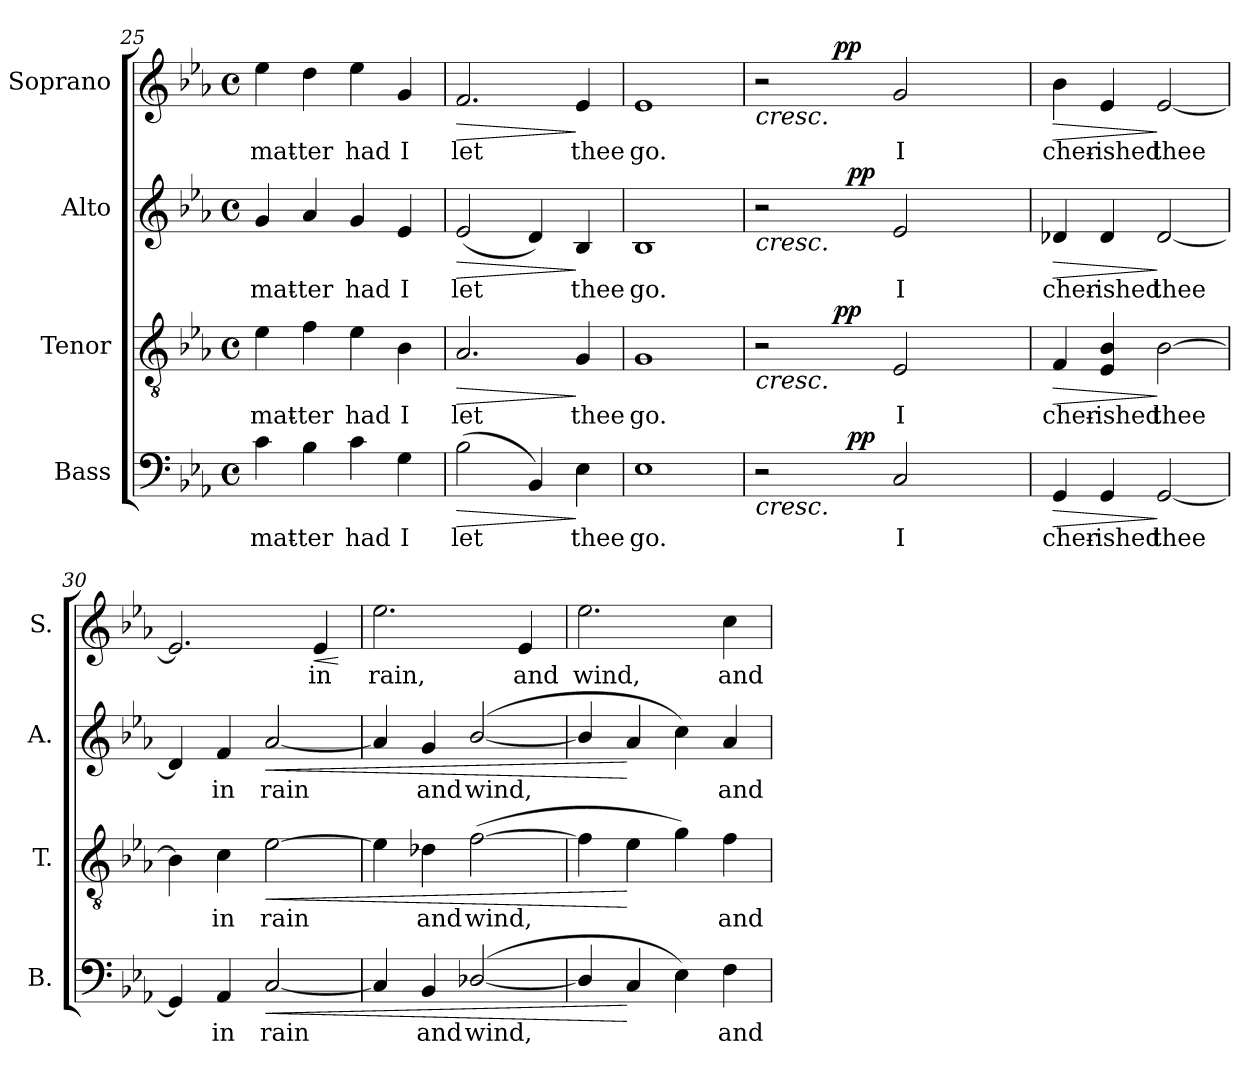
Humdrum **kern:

**kern	**text	**dynam	**kern	**text	**dynam	**kern	**text	**dynam	**kern	**text	**dynam
*part4	*part4	*part4	*part3	*part3	*part3	*part2	*part2	*part2	*part1	*part1	*part1
*staff4	*staff4	*staff4	*staff3	*staff3	*staff3	*staff2	*staff2	*staff2	*staff1	*staff1	*staff1
*I"Bass	*	*	*I"Tenor	*	*	*I"Alto	*	*	*I"Soprano	*	*
*I'B.	*	*	*I'T.	*	*	*I'A.	*	*	*I'S.	*	*
*clefF4	*	*	*clefGv2	*	*	*clefG2	*	*	*clefG2	*	*
*	*	*	*ITrd7c12	*	*	*	*	*	*	*	*
*k[b-e-a-]	*	*	*k[b-e-a-]	*	*	*k[b-e-a-]	*	*	*k[b-e-a-]	*	*
*E-:	*	*	*E-:	*	*	*E-:	*	*	*E-:	*	*
*M4/4	*	*	*M4/4	*	*	*M4/4	*	*	*M4/4	*	*
*met(c)	*	*	*met(c)	*	*	*met(c)	*	*	*met(c)	*	*
=25	=25	=25	=25	=25	=25	=25	=25	=25	=25	=25	=25
!	!LO:LY:b:color=#000000	!	!	!	!	!	!	!	!	!	!
!	!	!	!	!LO:LY:b:color=#000000	!	!	!	!	!	!	!
!	!	!	!	!	!	!	!LO:LY:b:color=#000000	!	!	!	!
!	!	!	!	!	!	!	!	!	!	!LO:LY:b:color=#000000	!
4ci\	mat-	.	4E-i\	mat-	.	4gi/	mat-	.	4ee-i\	mat-	.
!	!LO:LY:b:color=#000000	!	!	!	!	!	!	!	!	!	!
!	!	!	!	!LO:LY:b:color=#000000	!	!	!	!	!	!	!
!	!	!	!	!	!	!	!LO:LY:b:color=#000000	!	!	!	!
!	!	!	!	!	!	!	!	!	!	!LO:LY:b:color=#000000	!
4B-i\	-ter	.	4Fi\	-ter	.	4a-i/	-ter	.	4ddi\	-ter	.
!	!LO:LY:b:color=#000000	!	!	!	!	!	!	!	!	!	!
!	!	!	!	!LO:LY:b:color=#000000	!	!	!	!	!	!	!
!	!	!	!	!	!	!	!LO:LY:b:color=#000000	!	!	!	!
!	!	!	!	!	!	!	!	!	!	!LO:LY:b:color=#000000	!
4ci\	had	.	4E-i\	had	.	4gi/	had	.	4ee-i\	had	.
!	!LO:LY:b:color=#000000	!	!	!	!	!	!	!	!	!	!
!	!	!	!	!LO:LY:b:color=#000000	!	!	!	!	!	!	!
!	!	!	!	!	!	!	!LO:LY:b:color=#000000	!	!	!	!
!	!	!	!	!	!	!	!	!	!	!LO:LY:b:color=#000000	!
4Gi\	I	.	4BB-i\	I	.	4e-i/	I	.	4gi/	I	.
=26	=26	=26	=26	=26	=26	=26	=26	=26	=26	=26	=26
!	!LO:LY:b:color=#000000	!LO:HP:b	!	!	!	!	!	!	!	!	!
!	!	!	!	!LO:LY:b:color=#000000	!LO:HP:b	!	!	!	!	!	!
!	!	!	!	!	!	!	!LO:LY:b:color=#000000	!LO:HP:b	!	!	!
!	!	!	!	!	!	!	!	!	!	!LO:LY:b:color=#000000	!LO:HP:b
(2B-i\	let	>	2.AA-i/	let	>	(2e-i/	let	>	2.fi/	let	>
4BB-i/)	.	.	.	.	.	4di/)	.	.	.	.	.
!	!LO:LY:b:color=#000000	!	!	!	!	!	!	!	!	!	!
!	!	!	!	!LO:LY:b:color=#000000	!	!	!	!	!	!	!
!	!	!	!	!	!	!	!LO:LY:b:color=#000000	!	!	!	!
!	!	!	!	!	!	!	!	!	!	!LO:LY:b:color=#000000	!
4E-i\	thee	]	4GGi/	thee	]	4B-i/	thee	]	4e-i/	thee	]
=27	=27	=27	=27	=27	=27	=27	=27	=27	=27	=27	=27
!	!LO:LY:b:color=#000000	!	!	!	!	!	!	!	!	!	!
!	!	!	!	!LO:LY:b:color=#000000	!	!	!	!	!	!	!
!	!	!	!	!	!	!	!LO:LY:b:color=#000000	!	!	!	!
!	!	!	!	!	!	!	!	!	!	!LO:LY:b:color=#000000	!
1E-i	go.	.	1GGi	go.	.	1B-i	go.	.	1e-i	go.	.
=28	=28	=28	=28	=28	=28	=28	=28	=28	=28	=28	=28
!	!	!LO:HP:b	!	!	!LO:HP:b	!	!	!LO:HP:b	!	!	!LO:HP:b
*^	*	*	*^	*	*	*^	*	*	*^	*	*
2r	4ryy	.	<	2r	8ryy	.	<	2r	4ryy	.	<	2r	8ryy	.	<
.	.	.	.	.	16ryy	.	.	.	.	.	.	.	16ryy	.	.
.	.	.	.	.	32ryy	.	.	.	.	.	.	.	32ryy	.	.
.	.	.	.	.	64ryy	.	.	.	.	.	.	.	64ryy	.	.
.	.	.	.	.	256.ryy	.	.	.	.	.	.	.	256.ryy	.	.
.	.	.	.	.	2ryy	.	pp	.	.	.	.	.	2ryy	.	pp
.	128ryy	.	.	.	.	.	.	.	128ryy	.	.	.	.	.	.
.	512ryy	.	.	.	.	.	.	.	512ryy	.	.	.	.	.	.
.	2ryy	.	pp	.	.	.	.	.	2ryy	.	pp	.	.	.	.
!	!	!LO:LY:b:color=#000000	!	!	!	!	!	!	!	!	!	!	!	!	!
!	!	!	!	!	!	!LO:LY:b:color=#000000	!	!	!	!	!	!	!	!	!
!	!	!	!	!	!	!	!	!	!	!LO:LY:b:color=#000000	!	!	!	!	!
!	!	!	!	!	!	!	!	!	!	!	!	!	!	!LO:LY:b:color=#000000	!
2Ci/	.	I	.	2EE-i/	.	I	.	2e-i/	.	I	.	2gi/	.	I	.
.	.	.	.	.	4ryy	.	.	.	.	.	.	.	4ryy	.	.
.	8ryy	.	.	.	.	.	.	.	8ryy	.	.	.	.	.	.
.	16ryy	.	.	.	.	.	.	.	16ryy	.	.	.	.	.	.
.	32ryy	.	.	.	.	.	.	.	32ryy	.	.	.	.	.	.
.	64ryy	.	.	.	.	.	.	.	64ryy	.	.	.	.	.	.
.	.	.	.	.	128ryy	.	.	.	.	.	.	.	128ryy	.	.
.	256.ryy	.	.	.	.	.	.	.	256.ryy	.	.	.	.	.	.
.	.	.	.	.	512ryy	.	.	.	.	.	.	.	512ryy	.	.
.	.	.	[	.	.	.	[	.	.	.	[	.	.	.	[
*v	*v	*	*	*	*	*	*	*v	*v	*	*	*v	*v	*	*
*	*	*	*v	*v	*	*	*	*	*	*	*	*
=29	=29	=29	=29	=29	=29	=29	=29	=29	=29	=29	=29
*^	*	*	*^	*	*	*^	*	*	*^	*	*
!	!	!LO:LY:b:color=#000000	!LO:HP:b	!	!	!	!	!	!	!	!	!	!	!	!
*v	*v	*	*	*	*	*	*	*v	*v	*	*	*v	*v	*	*
*	*	*	*v	*v	*	*	*	*	*	*	*	*
*^	*	*	*^	*	*	*^	*	*	*^	*	*
!	!	!	!	!	!	!LO:LY:b:color=#000000	!LO:HP:b	!	!	!	!	!	!	!	!
*v	*v	*	*	*	*	*	*	*v	*v	*	*	*v	*v	*	*
*	*	*	*v	*v	*	*	*	*	*	*	*	*
*^	*	*	*^	*	*	*^	*	*	*^	*	*
!	!	!	!	!	!	!	!	!	!	!LO:LY:b:color=#000000	!LO:HP:b	!	!	!	!
*v	*v	*	*	*	*	*	*	*v	*v	*	*	*v	*v	*	*
*	*	*	*v	*v	*	*	*	*	*	*	*	*
*^	*	*	*^	*	*	*^	*	*	*^	*	*
!	!	!	!	!	!	!	!	!	!	!	!	!	!	!LO:LY:b:color=#000000	!LO:HP:b
*v	*v	*	*	*	*	*	*	*v	*v	*	*	*v	*v	*	*
*	*	*	*v	*v	*	*	*	*	*	*	*	*
4GGi/	cher-	>	4FFi/	cher-	>	4d-Xi/	cher-	>	4b-i\	cher-	>
!	!LO:LY:b:color=#000000	!	!	!	!	!	!	!	!	!	!
!	!	!	!	!LO:LY:b:color=#000000	!	!	!	!	!	!	!
!	!	!	!	!	!	!	!LO:LY:b:color=#000000	!	!	!	!
!	!	!	!	!	!	!	!	!	!	!LO:LY:b:color=#000000	!
4GGi/	-ished	.	4EE-i/ 4BB-i	-ished	.	4d-i/	-ished	.	4e-i/	-ished	.
!	!LO:LY:b:color=#000000	!	!	!	!	!	!	!	!	!	!
!	!	!	!	!LO:LY:b:color=#000000	!	!	!	!	!	!	!
!	!	!	!	!	!	!	!LO:LY:b:color=#000000	!	!	!	!
!	!	!	!	!	!	!	!	!	!	!LO:LY:b:color=#000000	!
[2GGi/	thee	]	[2BB-i\	thee	]	[2d-i/	thee	]	[2e-i/	thee	]
!!LO:LB:g=z
=30	=30	=30	=30	=30	=30	=30	=30	=30	=30	=30	=30
4GGi/]	.	.	4BB-i\]	.	.	4d-i/]	.	.	2.e-i/]	.	.
!	!LO:LY:b:color=#000000	!	!	!	!	!	!	!	!	!	!
!	!	!	!	!LO:LY:b:color=#000000	!	!	!	!	!	!	!
!	!	!	!	!	!	!	!LO:LY:b:color=#000000	!	!	!	!
4AA-i/	in	.	4Ci\	in	.	4fi/	in	.	.	.	.
!	!LO:LY:b:color=#000000	!LO:HP:b	!	!	!	!	!	!	!	!	!
!	!	!	!	!LO:LY:b:color=#000000	!LO:HP:b	!	!	!	!	!	!
!	!	!	!	!	!	!	!LO:LY:b:color=#000000	!LO:HP:b	!	!	!
[2Ci/	rain	<	[2E-i\	rain	<	[2a-i/	rain	<	.	.	.
!	!	!	!	!	!	!	!	!	!	!LO:LY:b:color=#000000	!LO:HP:b
.	.	.	.	.	.	.	.	.	4e-i/	in	<
.	.	.	.	.	.	.	.	.	.	.	[
=31	=31	=31	=31	=31	=31	=31	=31	=31	=31	=31	=31
!	!	!	!	!	!	!	!	!	!	!LO:LY:b:color=#000000	!
4Ci/]	.	.	4E-i\]	.	.	4a-i/]	.	.	2.ee-i\	rain,	.
!	!LO:LY:b:color=#000000	!	!	!	!	!	!	!	!	!	!
!	!	!	!	!LO:LY:b:color=#000000	!	!	!	!	!	!	!
!	!	!	!	!	!	!	!LO:LY:b:color=#000000	!	!	!	!
4BB-i/	and	.	4D-Xi\	and	.	4gi/	and	.	.	.	.
!	!LO:LY:b:color=#000000	!	!	!	!	!	!	!	!	!	!
!	!	!	!	!LO:LY:b:color=#000000	!	!	!	!	!	!	!
!	!	!	!	!	!	!	!LO:LY:b:color=#000000	!	!	!	!
([2D-Xi/	wind,	.	([2Fi\	wind,	.	([2b-i/	wind,	.	.	.	.
!	!	!	!	!	!	!	!	!	!	!LO:LY:b:color=#000000	!
.	.	.	.	.	.	.	.	.	4e-i/	and	.
=32	=32	=32	=32	=32	=32	=32	=32	=32	=32	=32	=32
!	!	!	!	!	!	!	!	!	!	!LO:LY:b:color=#000000	!
4D-i/]	.	.	4Fi\]	.	.	4b-i/]	.	.	2.ee-i\	wind,	.
4Ci/	.	[	4E-i\	.	[	4a-i/	.	[	.	.	.
4E-i\)	.	.	4Gi\)	.	.	4cci\)	.	.	.	.	.
!	!LO:LY:b:color=#000000	!	!	!	!	!	!	!	!	!	!
!	!	!	!	!LO:LY:b:color=#000000	!	!	!	!	!	!	!
!	!	!	!	!	!	!	!LO:LY:b:color=#000000	!	!	!	!
!	!	!	!	!	!	!	!	!	!	!LO:LY:b:color=#000000	!
4Fi\	and	.	4Fi\	and	.	4a-i/	and	.	4cci\	and	.
=	=	=	=	=	=	=	=	=	=	=	=
*-	*-	*-	*-	*-	*-	*-	*-	*-	*-	*-	*-
